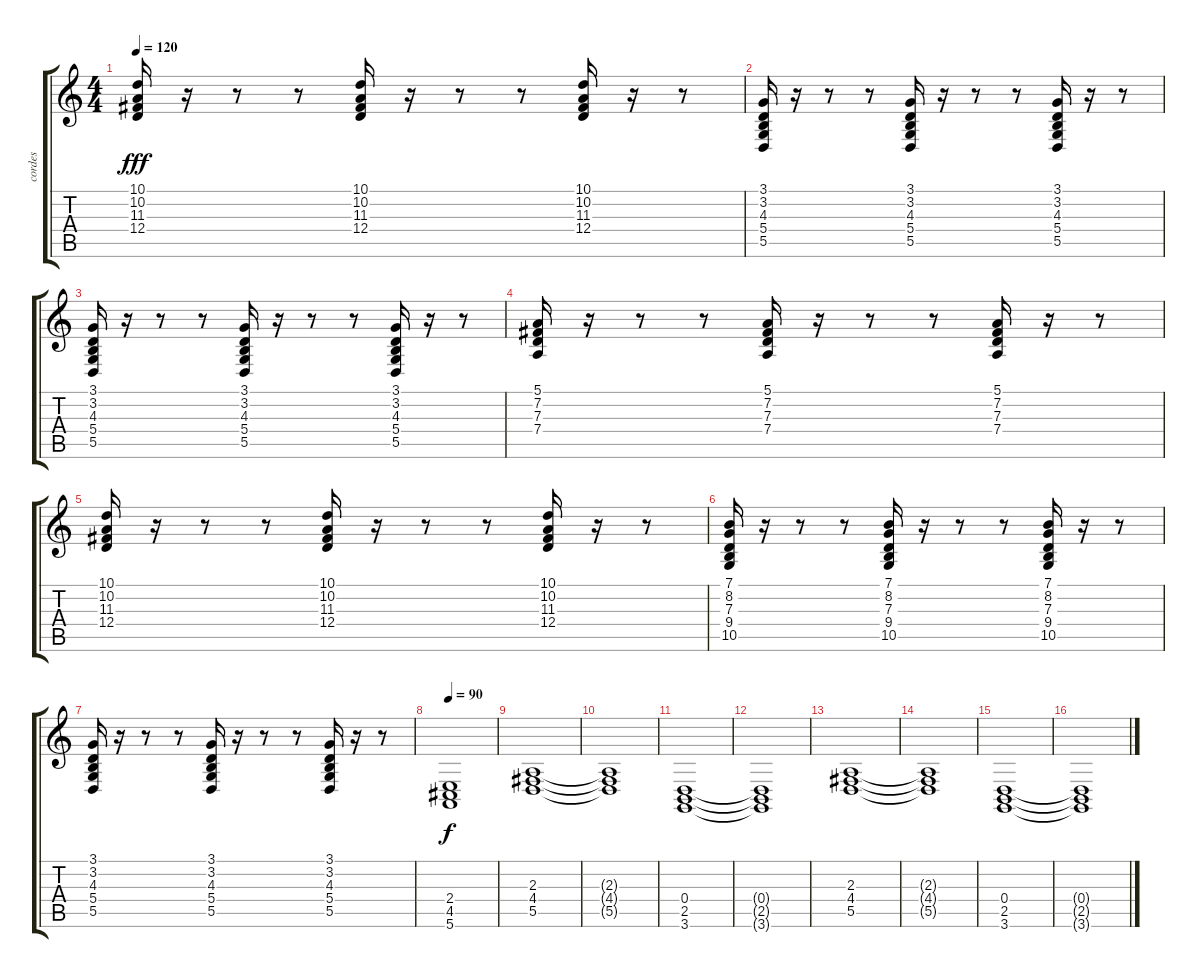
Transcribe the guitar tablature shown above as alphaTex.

\track ("cordes" "cordes") {instrument stringensemble1}
\staff {score tabs}
\tuning (E4 B3 G3 D3 A2 E2) {hide}
\ts (4 4)
\tempo 120
\clef g2
\ks c
(10.1 10.2 11.3 12.4).16{dy fff} r.16 r.8 r.8 (10.1 10.2 11.3 12.4).16 r.16 r.8 r.8 (10.1 10.2 11.3 12.4).16 r.16 r.8 |
(3.1 3.2 4.3 5.4 5.5).16 r.16 r.8 r.8 (3.1 3.2 4.3 5.4 5.5).16 r.16 r.8 r.8 (3.1 3.2 4.3 5.4 5.5).16 r.16 r.8 |
(3.1 3.2 4.3 5.4 5.5).16 r.16 r.8 r.8 (3.1 3.2 4.3 5.4 5.5).16 r.16 r.8 r.8 (3.1 3.2 4.3 5.4 5.5).16 r.16 r.8 |
(5.1 7.2 7.3 7.4).16 r.16 r.8 r.8 (5.1 7.2 7.3 7.4).16 r.16 r.8 r.8 (5.1 7.2 7.3 7.4).16 r.16 r.8 |
(10.1 10.2 11.3 12.4).16 r.16 r.8 r.8 (10.1 10.2 11.3 12.4).16 r.16 r.8 r.8 (10.1 10.2 11.3 12.4).16 r.16 r.8 |
(7.1 8.2 7.3 9.4 10.5).16 r.16 r.8 r.8 (7.1 8.2 7.3 9.4 10.5).16 r.16 r.8 r.8 (7.1 8.2 7.3 9.4 10.5).16 r.16 r.8 |
(3.1 3.2 4.3 5.4 5.5).16 r.16 r.8 r.8 (3.1 3.2 4.3 5.4 5.5).16 r.16 r.8 r.8 (3.1 3.2 4.3 5.4 5.5).16 r.16 r.8 |
\tempo 90
(2.4 4.5 5.6).1{dy f volume 6} |
(2.3 4.4 5.5).1 |
(2.3{t} 4.4{t} 5.5{t}).1 |
(0.4 2.5 3.6).1 |
(0.4{t} 2.5{t} 3.6{t}).1 |
(2.3 4.4 5.5).1 |
(2.3{t} 4.4{t} 5.5{t}).1 |
(0.4 2.5 3.6).1 |
(0.4{t} 2.5{t} 3.6{t}).1
